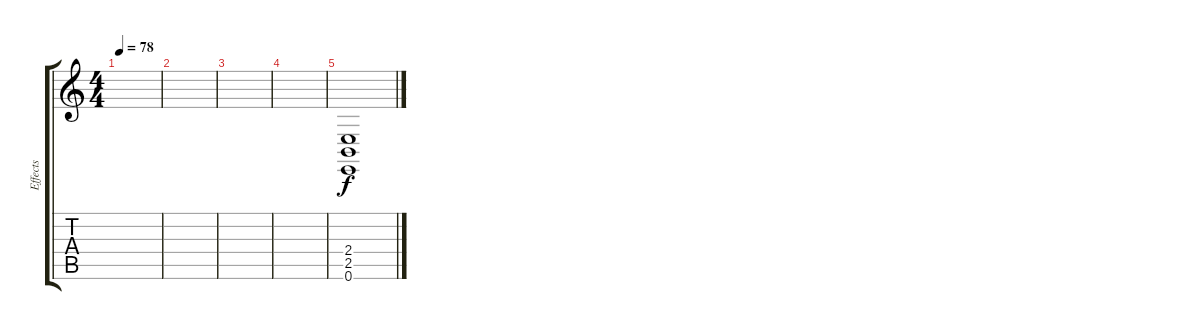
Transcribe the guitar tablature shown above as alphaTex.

\track ("Effects" "Effects") {instrument gunshot}
\staff {score tabs}
\tuning (E4 B3 G3 D3 A2 E2) {hide}
\ts (4 4)
\tempo 78
\clef g2
\ks c
|
|
|
|
(2.4 2.5 0.6).1
